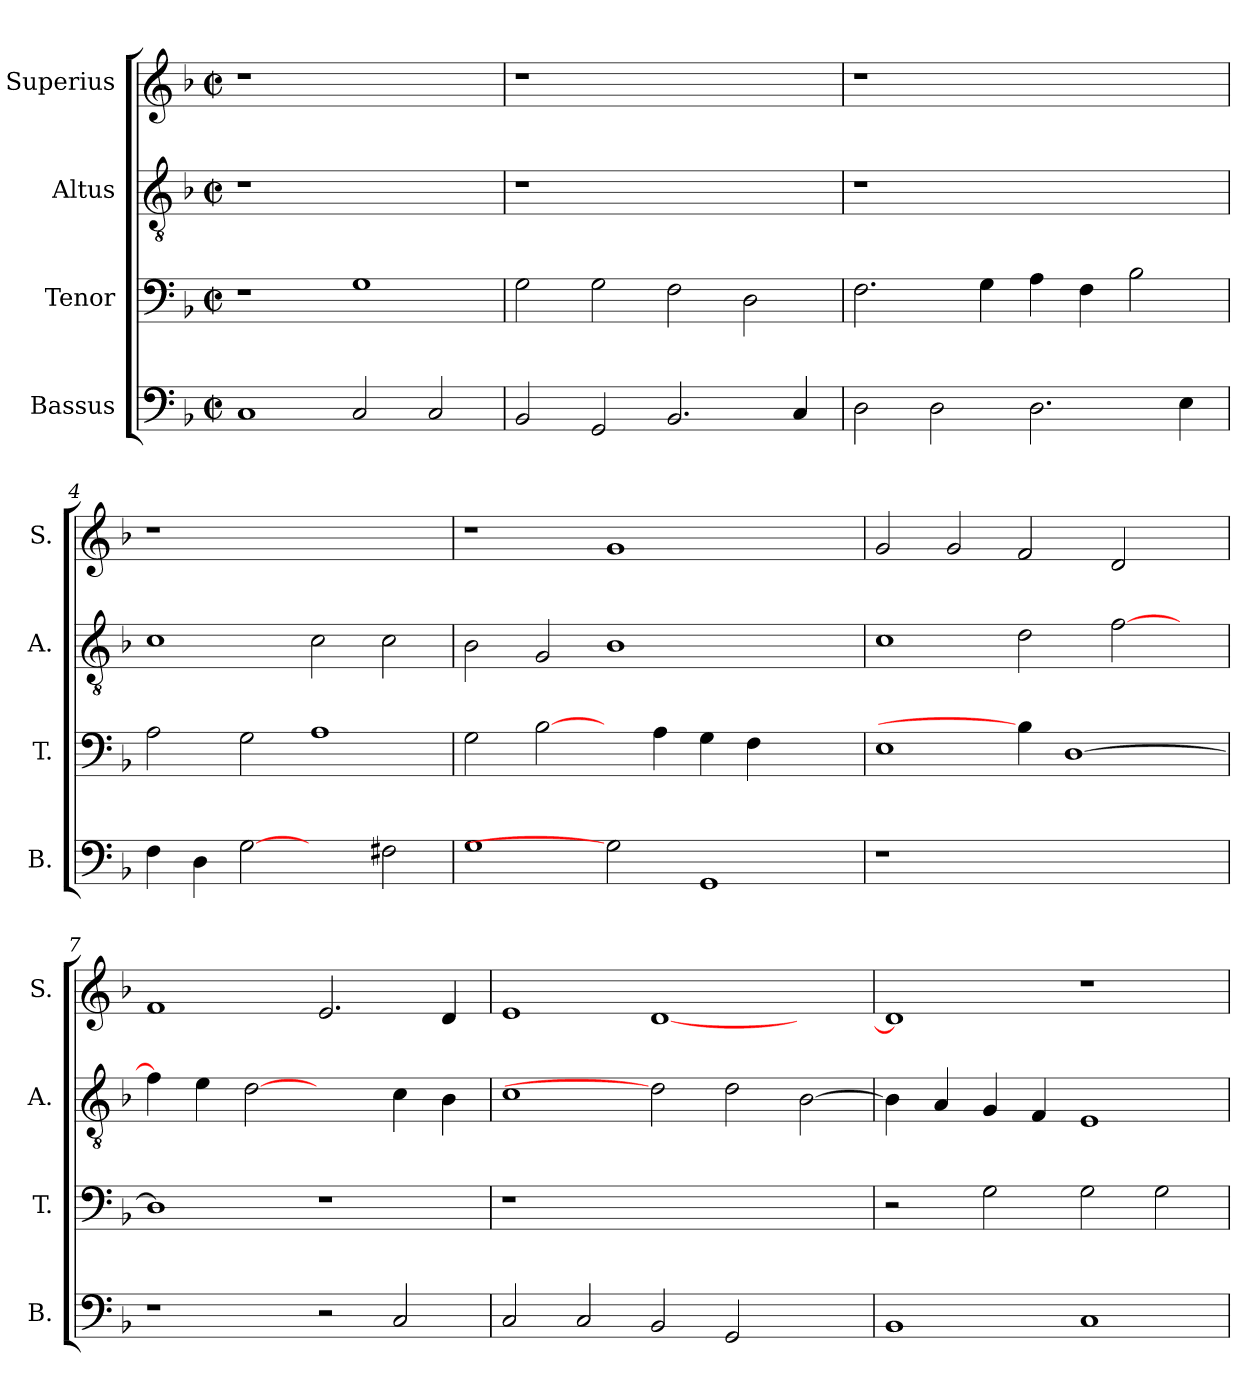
**kern	**kern	**kern	**kern
*part4	*part3	*part2	*part1
*staff4	*staff3	*staff2	*staff1
*I"Bassus	*I"Tenor	*I"Altus	*I"Superius
*I'B.	*I'T.	*I'A.	*I'S.
!!LO:PB:g=z
*clefF4	*clefF4	*clefGv2	*clefG2
*	*	*ITrd7c12	*
*k[b-]	*k[b-]	*k[b-]	*k[b-]
*F:	*F:	*F:	*F:
*M2/2	*M2/2	*M2/2	*M2/2
*met(c|)	*met(c|)	*met(c|)	*met(c|)
=1	=1	=1	=1
!	!	!LO:N:vis=1	!LO:N:vis=1
1Ci	1r	1r	1r
2Ci/	1Gi	1ryy	1ryy
2Ci/	.	.	.
=2	=2	=2	=2
!	!	!LO:N:vis=1	!LO:N:vis=1
2BB-i/	2Gi\	1r	1r
2GGi/	2Gi\	.	.
2.BB-i/	2Fi\	1ryy	1ryy
.	2Di\	.	.
4Ci/	.	.	.
=3	=3	=3	=3
!	!	!LO:N:vis=1	!LO:N:vis=1
2Di\	2.Fi\	1r	1r
2Di\	.	.	.
.	4Gi\	.	.
2.Di\	4Ai\	1ryy	1ryy
.	4Fi\	.	.
.	2B-i\	.	.
4Ei\	.	.	.
=4	=4	=4	=4
!	!	!	!LO:N:vis=1
4Fi\	2Ai\	1Ci	1r
4Di\	.	.	.
[2Gi	2Gi\	.	.
2ryy	1Ai	2Ci\	1ryy
2F#Xi\	.	2Ci\	.
!!LO:LB:g=z
=5	=5	=5	=5
1Gi	2Gi\	2BB-i\	1r
.	[2B-i\	2GGi/	.
2Gi]	4ryy	1BB-i	1gi
.	4Ai\	.	.
1GGi	4Gi\	.	.
.	4Fi\	.	.
.	2ryy	2ryy	2ryy
=6	=6	=6	=6
!LO:N:vis=1	!	!	!
1r	1Ei	1Ci	2gi/
.	.	.	2gi/
1ryy	4B-i\]	2Di\	2fi/
.	[>1Di	.	.
.	.	[>2Fi\	2di/
4ryy	.	4ryy	4ryy
=7	=7	=7	=7
1r	1Di]	4Fi\]	1fi
.	.	4Ei\	.
.	.	[2Di	.
2r	1r	2ryy	2.ei/
2Ci/	.	4Ci\	.
.	.	4BB-i\	4di/
=8	=8	=8	=8
!	!LO:N:vis=1	!	!
2Ci/	1r	1Ci	1ei
2Ci/	.	.	.
2BB-i/	1.ryy	2Di]	[<1di
2GGi/	.	2Di\	.
2ryy	.	[>2BB-i\	2ryy
!!LO:LB:g=z
=9	=9	=9	=9
1BB-i	2r	4BB-i\]	1di]
.	.	4AAi/	.
.	2Gi\	4GGi/	.
.	.	4FFi/	.
1Ci	2Gi\	1EEi	1r
.	2Gi\	.	.
=	=	=	=
*-	*-	*-	*-
